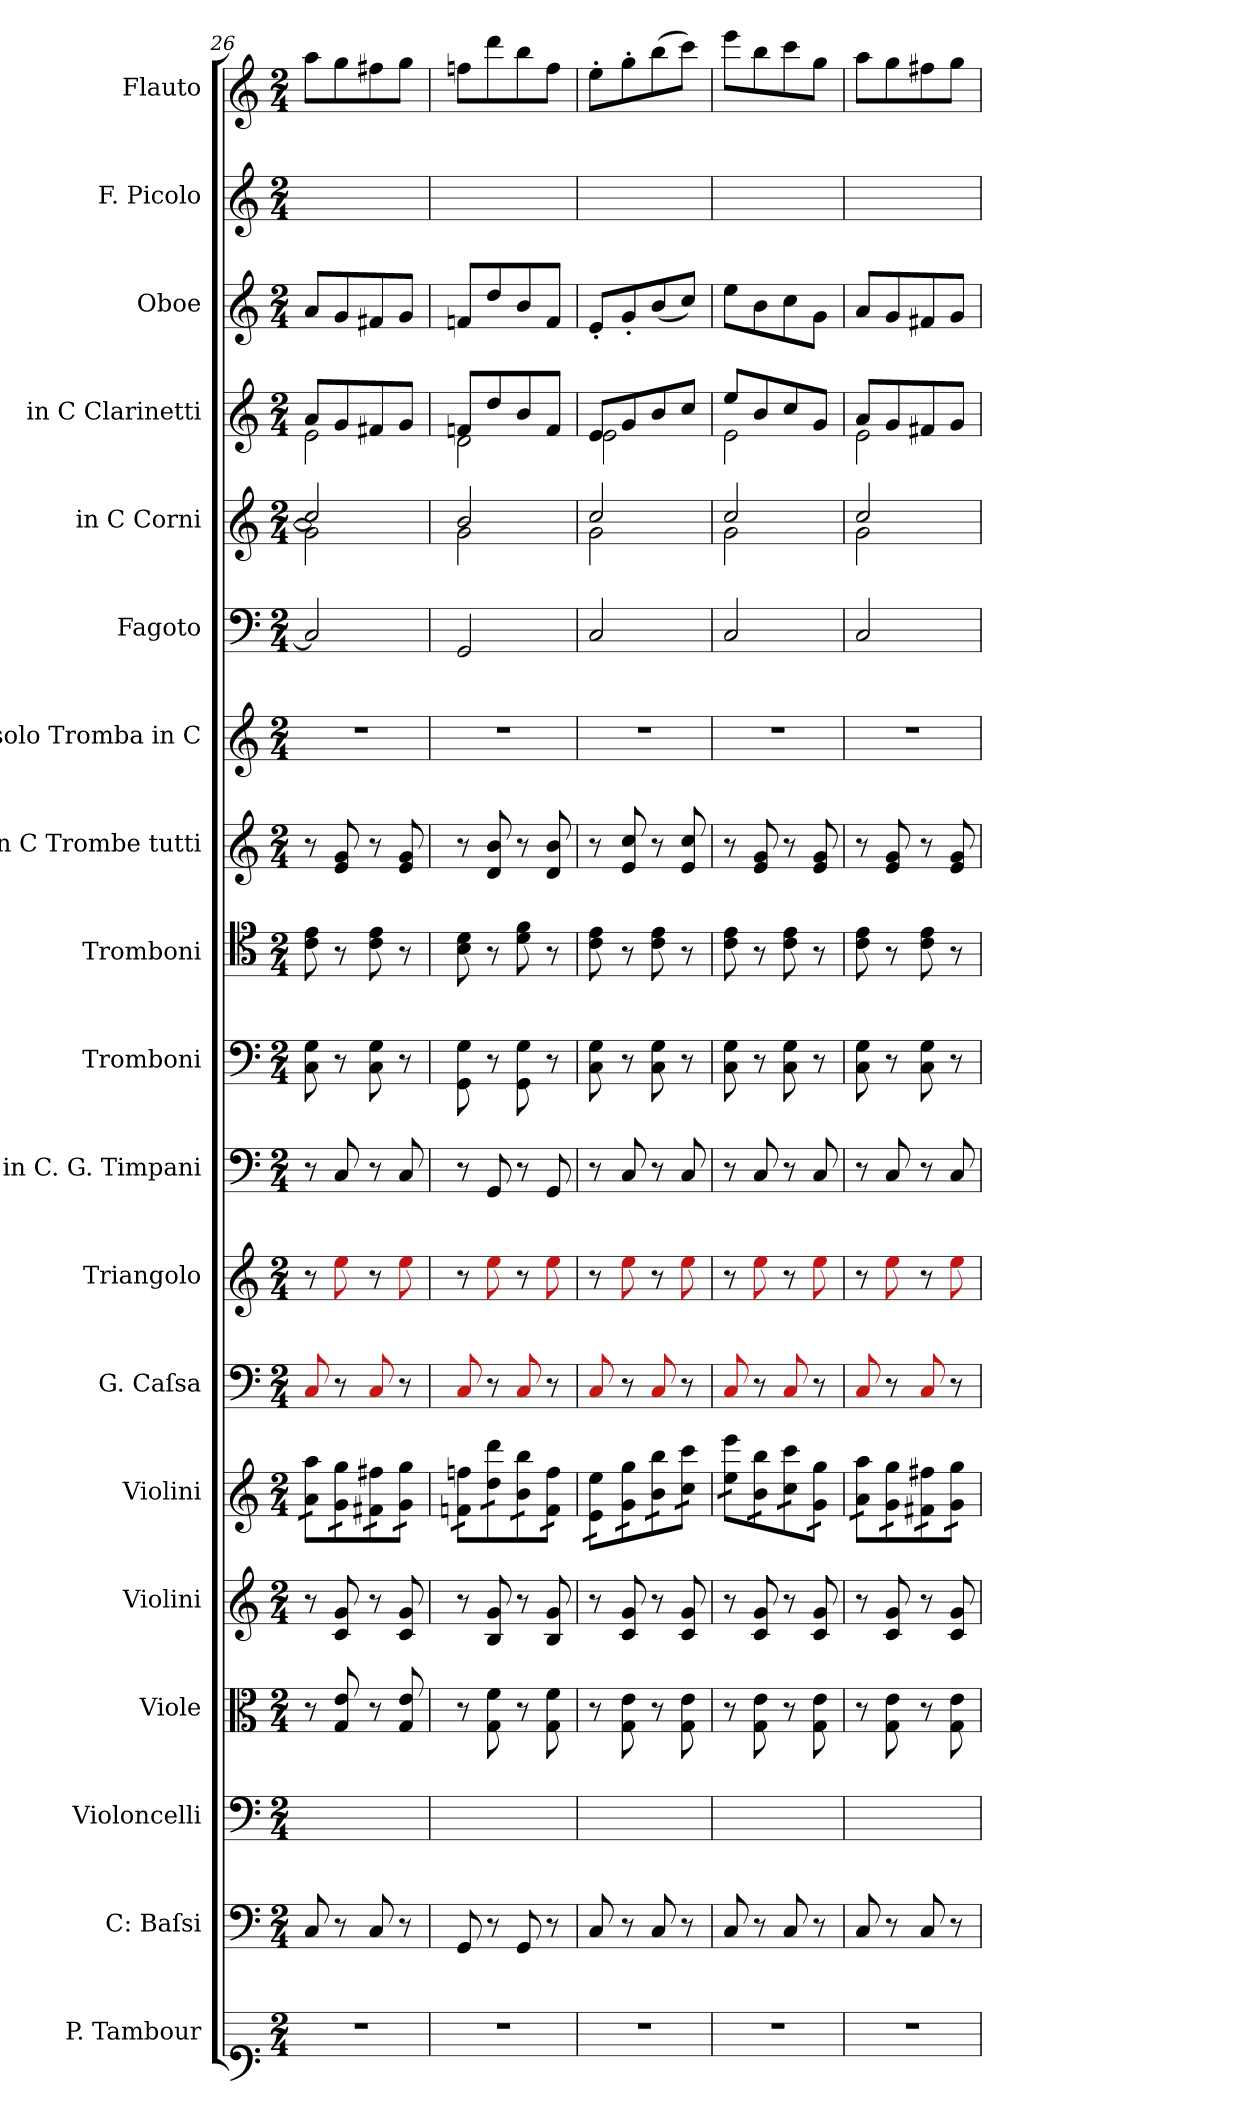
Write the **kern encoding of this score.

**kern	**kern	**kern	**kern	**kern	**kern	**kern	**kern	**kern	**kern	**kern	**kern	**kern	**kern	**kern	**kern	**kern	**kern	**kern
*part19	*part18	*part17	*part16	*part15	*part14	*part13	*part12	*part11	*part10	*part9	*part8	*part7	*part6	*part5	*part4	*part3	*part2	*part1
*staff19	*staff18	*staff17	*staff16	*staff15	*staff14	*staff13	*staff12	*staff11	*staff10	*staff9	*staff8	*staff7	*staff6	*staff5	*staff4	*staff3	*staff2	*staff1
*I"P. Tambour	*I"C: Baſsi	*I"Violoncelli	*I"Viole	*I"Violini	*I"Violini	*I"G. Caſsa	*I"Triangolo	*I"in C. G. Timpani	*I"Tromboni	*I"Tromboni	*I"in C Trombe tutti	*I"solo Tromba in C	*I"Fagoto	*I"in C Corni	*I"in C Clarinetti	*I"Oboe	*I"F. Picolo	*I"Flauto
*	*	*I'Vc	*	*I'Vln	*I'Vln	*	*I'Tri	*I'Timp	*I'Trb	*I'Trb	*	*	*	*	*I'Cl	*I'Ob	*	*I'Fl
*clefF1	*clefF4	*clefF4	*clefC3	*clefG2	*clefG2	*clefF4	*clefG2	*clefF4	*clefF4	*clefC4	*clefG2	*clefG2	*clefF4	*clefG2	*clefG2	*clefG2	*clefG2	*clefG2
*k[]	*k[]	*k[]	*k[]	*k[]	*k[]	*k[]	*k[]	*k[]	*k[]	*k[]	*k[]	*k[]	*k[]	*k[]	*k[]	*k[]	*k[]	*k[]
*C:	*C:	*C:	*C:	*C:	*C:	*C:	*C:	*C:	*C:	*C:	*C:	*C:	*C:	*C:	*C:	*C:	*C:	*C:
*M2/4	*M2/4	*M2/4	*M2/4	*M2/4	*M2/4	*M2/4	*M2/4	*M2/4	*M2/4	*M2/4	*M2/4	*M2/4	*M2/4	*M2/4	*M2/4	*M2/4	*M2/4	*M2/4
=26	=26	=26	=26	=26	=26	=26	=26	=26	=26	=26	=26	=26	=26	=26	=26	=26	=26	=26
*	*	*	*	*	*	*	*	*	*	*	*	*	*	*^	*^	*	*	*
*	*	*	*	*	*tremolo	*	*	*	*	*	*	*	*	*	*	*	*	*	*	*
2r	8C/	8C/yy	8r	8r	16a\ 16aa\LL	8Ra/	8r	8r	8C\ 8G\	8c\ 8e\	8r	2r	2C/]	2cc/]	2g\]	8a/L	2e\	8a/L	8aa\Lyy	8aa\L
.	.	.	.	.	16a\ 16aa\	.	.	.	.	.	.	.	.	.	.	.	.	.	.	.
.	8r	8ryy	8G/ 8e/	8c/ 8g/	16g\ 16gg\	8r	8Ree\	8C/	8r	8r	8e/ 8g/	.	.	.	.	8g/	.	8g/	8gg\yy	8gg\
.	.	.	.	.	16g\ 16gg\	.	.	.	.	.	.	.	.	.	.	.	.	.	.	.
.	8C/	8C/yy	8r	8r	16f#X\ 16ff#X\	8Ra/	8r	8r	8C\ 8G\	8c\ 8e\	8r	.	.	.	.	8f#X/	.	8f#X/	8ff#X\yy	8ff#X\
.	.	.	.	.	16f#X\ 16ff#X\	.	.	.	.	.	.	.	.	.	.	.	.	.	.	.
.	8r	8ryy	8G/ 8e/	8c/ 8g/	16g\ 16gg\	8r	8Ree\	8C/	8r	8r	8e/ 8g/	.	.	.	.	8g/J	.	8g/J	8gg\Jyy	8gg\J
.	.	.	.	.	16g\ 16gg\JJ	.	.	.	.	.	.	.	.	.	.	.	.	.	.	.
=27	=27	=27	=27	=27	=27	=27	=27	=27	=27	=27	=27	=27	=27	=27	=27	=27	=27	=27	=27	=27
2r	8GG/	8GG/yy	8r	8r	16fn\ 16ffn\LL	8Ra/	8r	8r	8GG\ 8G\	8B\ 8d\	8r	2r	2GG/	2b/	2g\	8fn/L	2d\	8fn/L	8ffn\Lyy	8ffn\L
.	.	.	.	.	16fn\ 16ffn\	.	.	.	.	.	.	.	.	.	.	.	.	.	.	.
.	8r	8ryy	8G\ 8f\	8B/ 8g/	16dd\ 16ddd\	8r	8Ree\	8GG/	8r	8r	8d/ 8b/	.	.	.	.	8dd/	.	8dd/	8ddd\yy	8ddd\
.	.	.	.	.	16dd\ 16ddd\	.	.	.	.	.	.	.	.	.	.	.	.	.	.	.
.	8GG/	8GG/yy	8r	8r	16b\ 16bb\	8Ra/	8r	8r	8GG\ 8G\	8d\ 8f\	8r	.	.	.	.	8b/	.	8b/	8bb\yy	8bb\
.	.	.	.	.	16b\ 16bb\	.	.	.	.	.	.	.	.	.	.	.	.	.	.	.
.	8r	8ryy	8G\ 8f\	8B/ 8g/	16f\ 16ff\	8r	8Ree\	8GG/	8r	8r	8d/ 8b/	.	.	.	.	8f/J	.	8f/J	8ff\Jyy	8ff\J
.	.	.	.	.	16f\ 16ff\JJ	.	.	.	.	.	.	.	.	.	.	.	.	.	.	.
=28	=28	=28	=28	=28	=28	=28	=28	=28	=28	=28	=28	=28	=28	=28	=28	=28	=28	=28	=28	=28
2r	8C/	8C/yy	8r	8r	16e\ 16ee\LL	8Ra/	8r	8r	8C\ 8G\	8c\ 8e\	8r	2r	2C/	2cc/	2g\	8e/L	2e\	8e'/L	8ee'\Lyy	8ee'\L
.	.	.	.	.	16e\ 16ee\	.	.	.	.	.	.	.	.	.	.	.	.	.	.	.
.	8r	8ryy	8G\ 8e\	8c/ 8g/	16g\ 16gg\	8r	8Ree\	8C/	8r	8r	8e/ 8cc/	.	.	.	.	8g/	.	8g'/	8gg'\yy	8gg'\
.	.	.	.	.	16g\ 16gg\	.	.	.	.	.	.	.	.	.	.	.	.	.	.	.
.	8C/	8C/yy	8r	8r	16b\ 16bb\	8Ra/	8r	8r	8C\ 8G\	8c\ 8e\	8r	.	.	.	.	8b/	.	(8b/	(8bb\yy	(8bb\
.	.	.	.	.	16b\ 16bb\	.	.	.	.	.	.	.	.	.	.	.	.	.	.	.
.	8r	8ryy	8G\ 8e\	8c/ 8g/	16cc\ 16ccc\	8r	8Ree\	8C/	8r	8r	8e/ 8cc/	.	.	.	.	8cc/J	.	8cc/J)	8ccc\Jyy)	8ccc\J)
.	.	.	.	.	16cc\ 16ccc\JJ	.	.	.	.	.	.	.	.	.	.	.	.	.	.	.
=29	=29	=29	=29	=29	=29	=29	=29	=29	=29	=29	=29	=29	=29	=29	=29	=29	=29	=29	=29	=29
2r	8C/	8C/yy	8r	8r	16ee\ 16eee\LL	8Ra/	8r	8r	8C\ 8G\	8c\ 8e\	8r	2r	2C/	2cc/	2g\	8ee/L	2e\	8ee\L	8eee\Lyy	8eee\L
.	.	.	.	.	16ee\ 16eee\	.	.	.	.	.	.	.	.	.	.	.	.	.	.	.
.	8r	8ryy	8G\ 8e\	8c/ 8g/	16b\ 16bb\	8r	8Ree\	8C/	8r	8r	8e/ 8g/	.	.	.	.	8b/	.	8b\	8bb\yy	8bb\
.	.	.	.	.	16b\ 16bb\	.	.	.	.	.	.	.	.	.	.	.	.	.	.	.
.	8C/	8C/yy	8r	8r	16cc\ 16ccc\	8Ra/	8r	8r	8C\ 8G\	8c\ 8e\	8r	.	.	.	.	8cc/	.	8cc\	8ccc\yy	8ccc\
.	.	.	.	.	16cc\ 16ccc\	.	.	.	.	.	.	.	.	.	.	.	.	.	.	.
.	8r	8ryy	8G\ 8e\	8c/ 8g/	16g\ 16gg\	8r	8Ree\	8C/	8r	8r	8e/ 8g/	.	.	.	.	8g/J	.	8g\J	8gg\Jyy	8gg\J
.	.	.	.	.	16g\ 16gg\JJ	.	.	.	.	.	.	.	.	.	.	.	.	.	.	.
=30	=30	=30	=30	=30	=30	=30	=30	=30	=30	=30	=30	=30	=30	=30	=30	=30	=30	=30	=30	=30
2r	8C/	8C/yy	8r	8r	16a\ 16aa\LL	8Ra/	8r	8r	8C\ 8G\	8c\ 8e\	8r	2r	2C/	2cc/	2g\	8a/L	2e\	8a/L	8aa\Lyy	8aa\L
.	.	.	.	.	16a\ 16aa\	.	.	.	.	.	.	.	.	.	.	.	.	.	.	.
.	8r	8ryy	8G\ 8e\	8c/ 8g/	16g\ 16gg\	8r	8Ree\	8C/	8r	8r	8e/ 8g/	.	.	.	.	8g/	.	8g/	8gg\yy	8gg\
.	.	.	.	.	16g\ 16gg\	.	.	.	.	.	.	.	.	.	.	.	.	.	.	.
.	8C/	8C/yy	8r	8r	16f#X\ 16ff#X\	8Ra/	8r	8r	8C\ 8G\	8c\ 8e\	8r	.	.	.	.	8f#X/	.	8f#X/	8ff#X\yy	8ff#X\
.	.	.	.	.	16f#X\ 16ff#X\	.	.	.	.	.	.	.	.	.	.	.	.	.	.	.
.	8r	8ryy	8G\ 8e\	8c/ 8g/	16g\ 16gg\	8r	8Ree\	8C/	8r	8r	8e/ 8g/	.	.	.	.	8g/J	.	8g/J	8gg\Jyy	8gg\J
.	.	.	.	.	16g\ 16gg\JJ	.	.	.	.	.	.	.	.	.	.	.	.	.	.	.
*	*	*	*	*	*Xtremolo	*	*	*	*	*	*	*	*	*	*	*	*	*	*	*
*	*	*	*	*	*	*	*	*	*	*	*	*	*	*v	*v	*	*	*	*	*
*	*	*	*	*	*	*	*	*	*	*	*	*	*	*	*v	*v	*	*	*
=	=	=	=	=	=	=	=	=	=	=	=	=	=	=	=	=	=	=
*-	*-	*-	*-	*-	*-	*-	*-	*-	*-	*-	*-	*-	*-	*-	*-	*-	*-	*-
